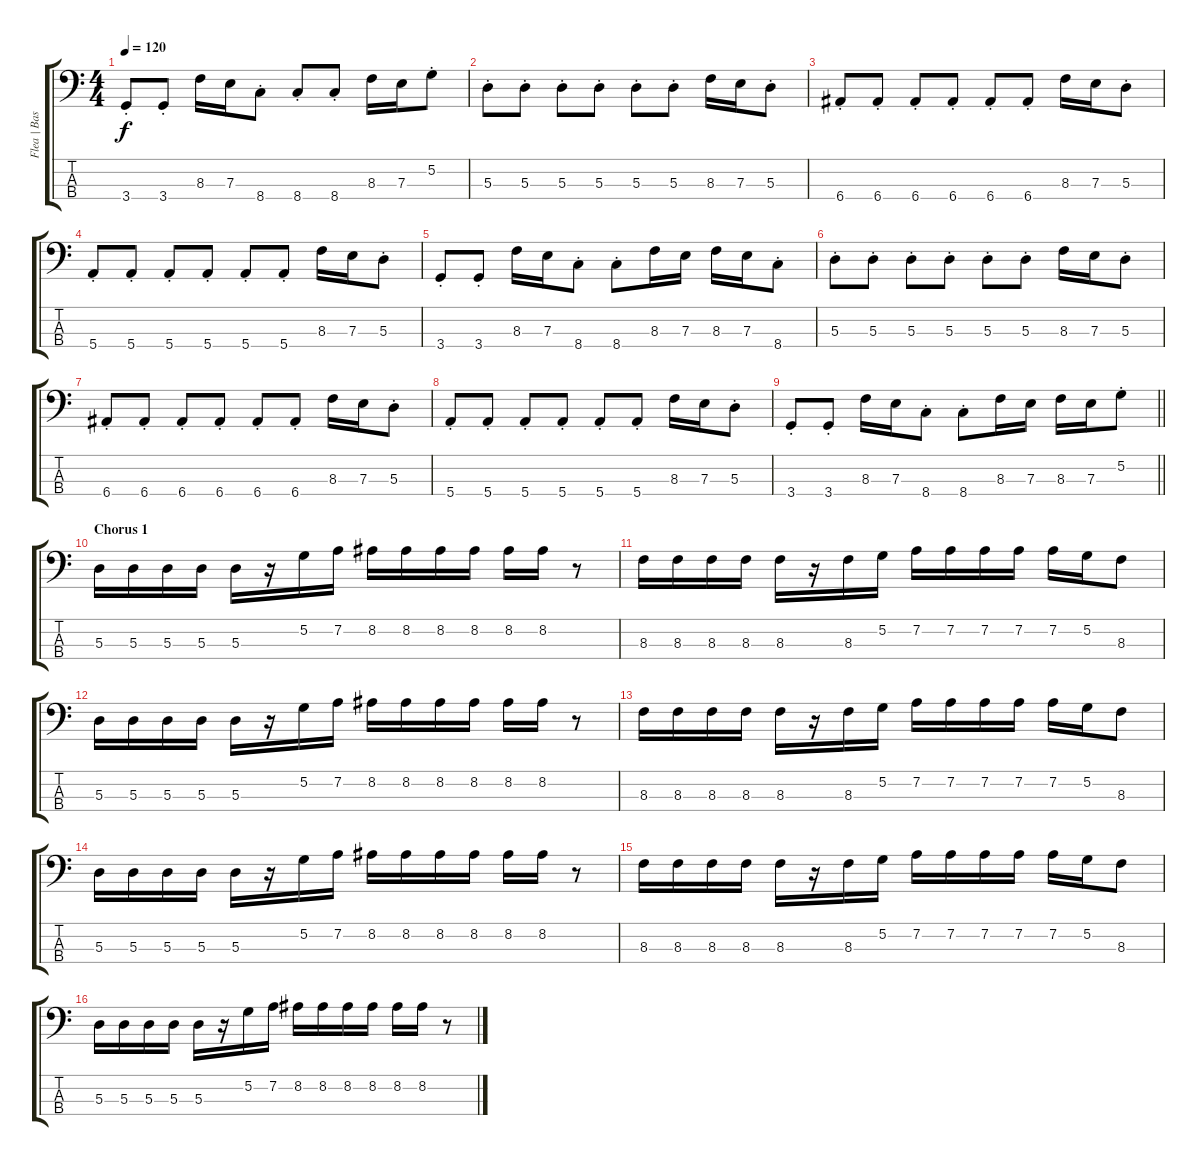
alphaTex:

\track ("Flea | Bass" "Flea | Bas") {instrument electricbassfinger}
\staff {score tabs}
\tuning (G2 D2 A1 E1) {hide}
\ts (4 4)
\tempo 120
\clef f4
\ks c
3.4{st}.8{dy f} 3.4{st}.8 8.3.16 7.3.16 8.4{st}.8 8.4{st}.8 8.4{st}.8 8.3.16 7.3.16 5.2{st}.8 |
5.3{st}.8 5.3{st}.8 5.3{st}.8 5.3{st}.8 5.3{st}.8 5.3{st}.8 8.3.16 7.3.16 5.3{st}.8 |
6.4{st}.8 6.4{st}.8 6.4{st}.8 6.4{st}.8 6.4{st}.8 6.4{st}.8 8.3.16 7.3.16 5.3{st}.8 |
5.4{st}.8 5.4{st}.8 5.4{st}.8 5.4{st}.8 5.4{st}.8 5.4{st}.8 8.3.16 7.3.16 5.3{st}.8 |
3.4{st}.8 3.4{st}.8 8.3.16 7.3.16 8.4{st}.8 8.4{st}.8 8.3.16 7.3.16 8.3.16 7.3.16 8.4{st}.8 |
5.3{st}.8 5.3{st}.8 5.3{st}.8 5.3{st}.8 5.3{st}.8 5.3{st}.8 8.3.16 7.3.16 5.3{st}.8 |
6.4{st}.8 6.4{st}.8 6.4{st}.8 6.4{st}.8 6.4{st}.8 6.4{st}.8 8.3.16 7.3.16 5.3{st}.8 |
5.4{st}.8 5.4{st}.8 5.4{st}.8 5.4{st}.8 5.4{st}.8 5.4{st}.8 8.3.16 7.3.16 5.3{st}.8 |
\barLineRight lightlight
3.4{st}.8 3.4{st}.8 8.3.16 7.3.16 8.4{st}.8 8.4{st}.8 8.3.16 7.3.16 8.3.16 7.3.16 5.2{st}.8 |
\section ("" "Chorus 1")
5.3.16 5.3.16 5.3.16 5.3.16 5.3.16 r.16 5.2.16 7.2.16 8.2.16 8.2.16 8.2.16 8.2.16 8.2.16 8.2.16 r.8 |
8.3.16 8.3.16 8.3.16 8.3.16 8.3.16 r.16 8.3.16 5.2.16 7.2.16 7.2.16 7.2.16 7.2.16 7.2.16 5.2.16 8.3.8 |
5.3.16 5.3.16 5.3.16 5.3.16 5.3.16 r.16 5.2.16 7.2.16 8.2.16 8.2.16 8.2.16 8.2.16 8.2.16 8.2.16 r.8 |
8.3.16 8.3.16 8.3.16 8.3.16 8.3.16 r.16 8.3.16 5.2.16 7.2.16 7.2.16 7.2.16 7.2.16 7.2.16 5.2.16 8.3.8 |
5.3.16 5.3.16 5.3.16 5.3.16 5.3.16 r.16 5.2.16 7.2.16 8.2.16 8.2.16 8.2.16 8.2.16 8.2.16 8.2.16 r.8 |
8.3.16 8.3.16 8.3.16 8.3.16 8.3.16 r.16 8.3.16 5.2.16 7.2.16 7.2.16 7.2.16 7.2.16 7.2.16 5.2.16 8.3.8 |
5.3.16 5.3.16 5.3.16 5.3.16 5.3.16 r.16 5.2.16 7.2.16 8.2.16 8.2.16 8.2.16 8.2.16 8.2.16 8.2.16 r.8
